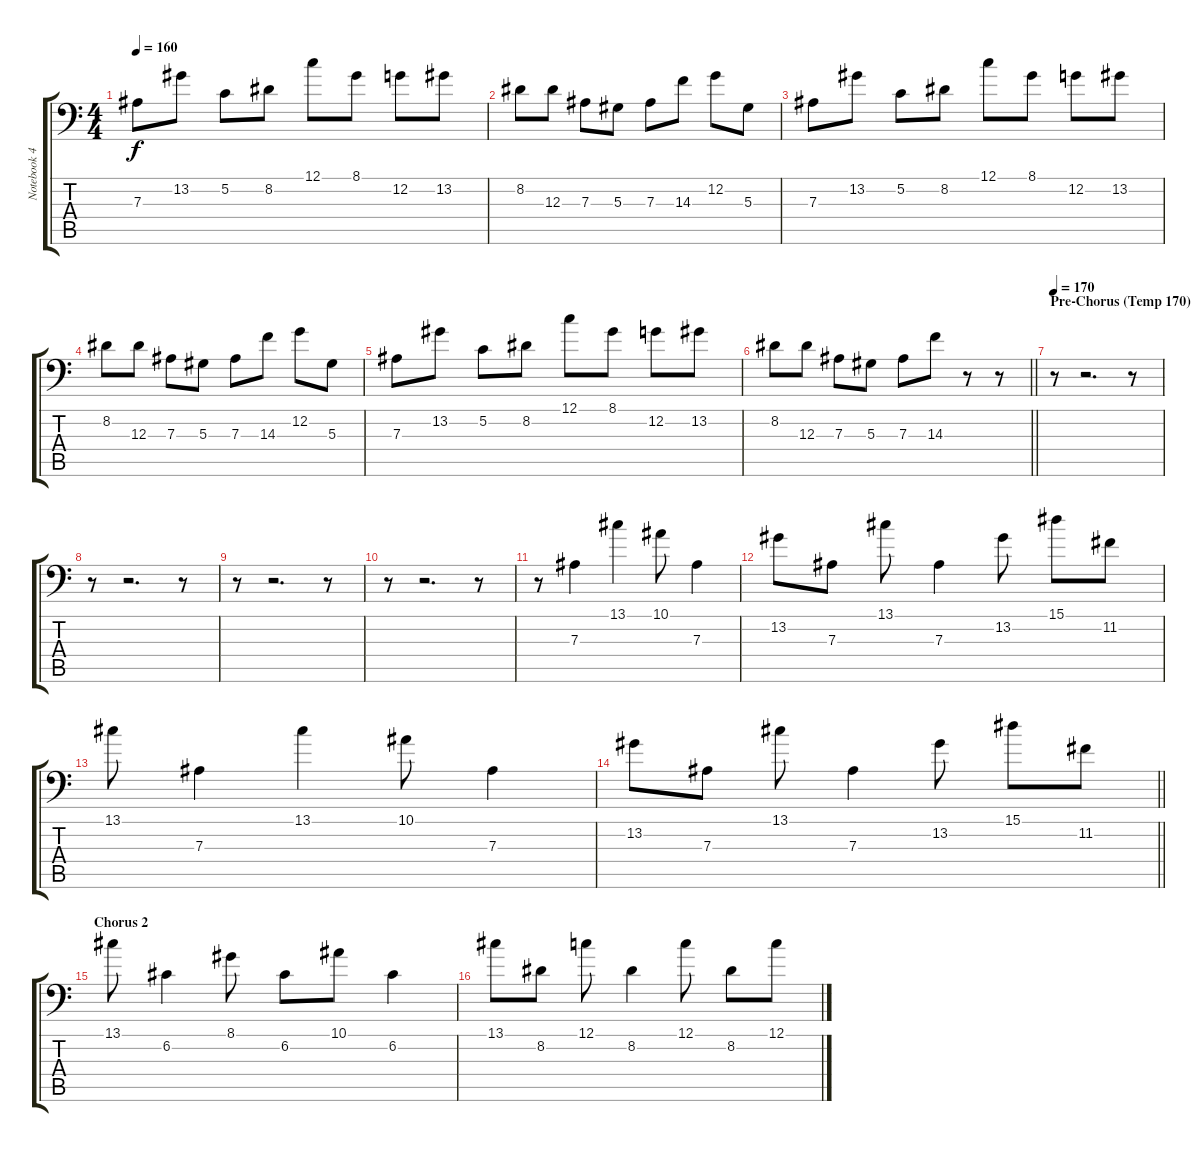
\track ("Notebook 4" "Notebook 4") {instrument lead2sawtooth}
\staff {score tabs}
\tuning (C4 G3 Eb3 Bb2 F2 Bb1) {hide}
\ts (4 4)
\tempo 160
\clef f4
\ks c
7.3.8{dy f} 13.2.8 5.2.8 8.2.8 12.1.8 8.1.8 12.2.8 13.2.8 |
8.2.8 12.3.8 7.3.8 5.3.8 7.3.8 14.3.8 12.2.8 5.3.8 |
7.3.8 13.2.8 5.2.8 8.2.8 12.1.8 8.1.8 12.2.8 13.2.8 |
8.2.8 12.3.8 7.3.8 5.3.8 7.3.8 14.3.8 12.2.8 5.3.8 |
7.3.8 13.2.8 5.2.8 8.2.8 12.1.8 8.1.8 12.2.8 13.2.8 |
\barLineRight lightlight
8.2.8 12.3.8 7.3.8 5.3.8 7.3.8 14.3.8 r.8 r.8 |
\section ("" "Pre-Chorus (Temp 170)")
\tempo 170
r.8 r.2{d} r.8 |
r.8 r.2{d} r.8 |
r.8 r.2{d} r.8 |
r.8 r.2{d} r.8 |
r.8 7.3.4 13.1.4 10.1.8 7.3.4 |
13.2.8 7.3.8 13.1.8 7.3.4 13.2.8 15.1.8 11.2.8 |
13.1.8 7.3.4 13.1.4 10.1.8 7.3.4 |
\barLineRight lightlight
13.2.8 7.3.8 13.1.8 7.3.4 13.2.8 15.1.8 11.2.8 |
\section ("" "Chorus 2")
13.1.8 6.2.4 8.1.8 6.2.8 10.1.8 6.2.4 |
13.1.8 8.2.8 12.1.8 8.2.4 12.1.8 8.2.8 12.1.8
